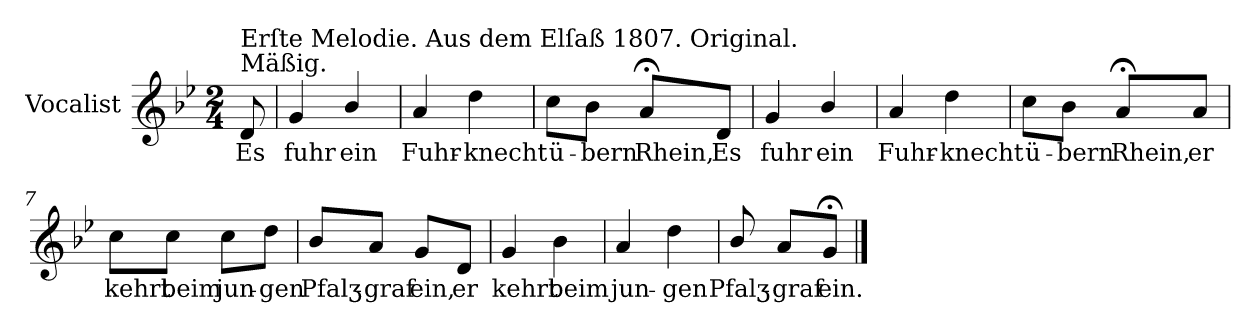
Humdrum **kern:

**kern	**text
*part1	*part1
*staff1	*staff1
*I"Vocalist	*
*k[b-e-]	*
*g:	*
*M2/4	*
=	=
!LO:TX:a:t=Mäßig.	!
!LO:TX:a:t=Erſte Melodie. Aus dem Elſaß 1807. Original.	!
8d	Es
=1	=1
4g	fuhr
4b-/	ein
=2	=2
4a	Fuhr-
4dd	-knecht
=3	=3
8ccL	ü-
8b-J	-bern
8a;<L	Rhein,
8dJ	Es
=4	=4
4g	fuhr
4b-/	ein
=5	=5
4a	Fuhr-
4dd	-knecht
=6	=6
8ccL	ü-
8b-J	-bern
8a;<L	Rhein,
8aJ	er
=7	=7
8ccL	kehrt
8ccJ	beim
8ccL	jun-
8ddJ	-gen
=8	=8
8b-/L	Pfalʒ-
8aJ	-graf
8gL	ein,
8dJ	er
=9	=9
4g	kehrt
4b-	beim
=10	=10
4a	jun-
4dd	-gen
=11	=11
8b-/	Pfalʒ-
8aL	-graf
8g;<J	ein.
==	==
*-	*-
